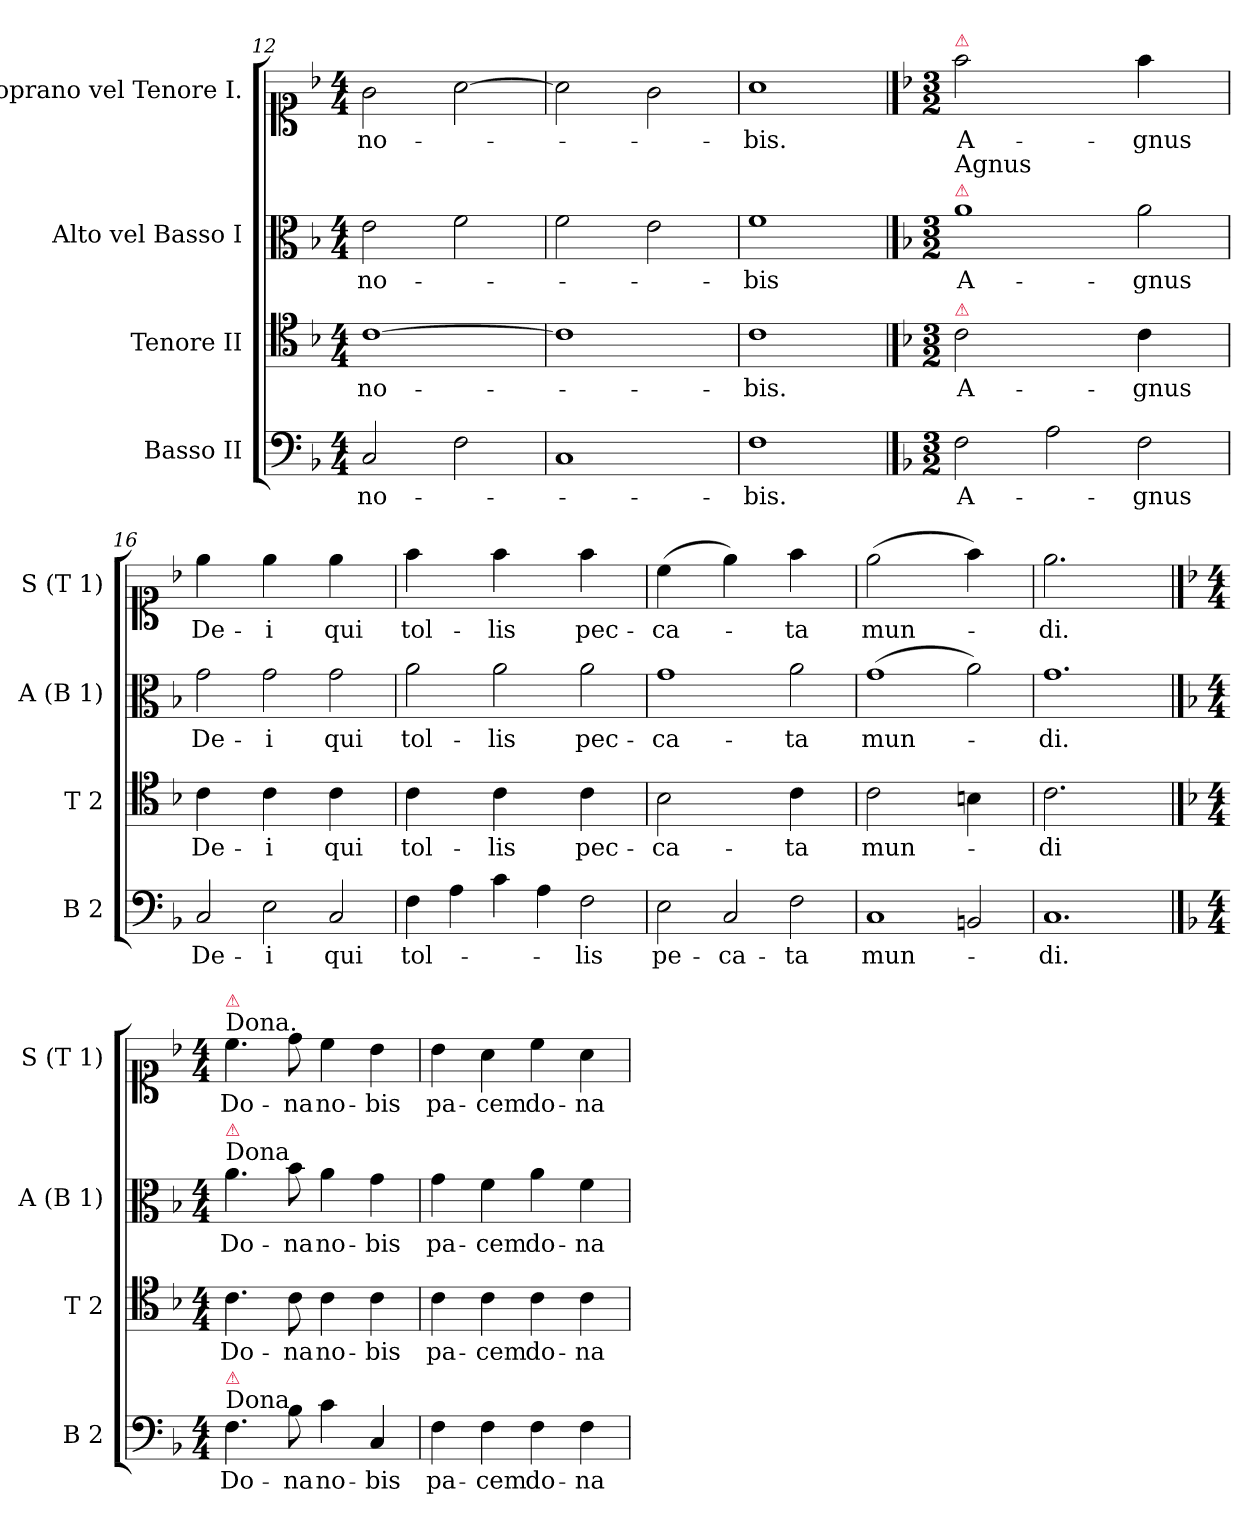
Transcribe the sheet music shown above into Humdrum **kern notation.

**kern	**text	**kern	**text	**kern	**text	**kern	**text
*part4	*part4	*part3	*part3	*part2	*part2	*part1	*part1
*staff4	*staff4	*staff3	*staff3	*staff2	*staff2	*staff1	*staff1
*I"Basso II	*	*I"Tenore II	*	*I"Alto vel Basso I	*	*I"Soprano vel Tenore I.	*
*I'B 2	*	*I'T 2	*	*I'A (B 1)	*	*I'S (T 1)	*
*clefF4	*	*clefC4	*	*clefC3	*	*clefC1	*
*k[b-]	*	*k[b-]	*	*k[b-]	*	*k[b-]	*
*M4/4	*	*M4/4	*	*M4/4	*	*M4/4	*
=12	=12	=12	=12	=12	=12	=12	=12
2C/	no-	[1c	no-	2e\	no-	2g\	no-
2F\	.	.	.	2f\	.	[2a\	.
=13	=13	=13	=13	=13	=13	=13	=13
1C	.	1c]	.	2f\	.	2a\]	.
.	.	.	.	2e\	.	2g\	.
=14	=14	=14	=14	=14	=14	=14	=14
1F	-bis.	1c	-bis.	1f	-bis	1a	-bis.
==15	==15	==15	==15	==15	==15	==15	==15
*	*	*	*	*	*	*k[b-]	*
*M3/2	*	*M3/2	*	*M3/2	*	*M3/2	*
!	!	!	!	!	!	!LO:TX:a:color=crimson:t=⚠	!
!	!	!	!	!LO:TX:a:color=crimson:t=⚠	!	!	!
!	!	!	!	!LO:TX:a:t=Agnus	!	!	!
!	!	!LO:TX:a:color=crimson:t=⚠	!	!	!	!	!
!	!	!LO:N:vis=2	!	!	!	!LO:N:vis=2	!
2F\	A-	1c	A-	1a	A-	1ff	A-
2A\	.	.	.	.	.	.	.
!	!	!LO:N:vis=4	!	!	!	!LO:N:vis=4	!
2F\	-gnus	2c\	-gnus	2a\	-gnus	2ff\	-gnus
=16	=16	=16	=16	=16	=16	=16	=16
!	!	!LO:N:vis=4	!	!	!	!LO:N:vis=4	!
2C/	De-	2c\	De-	2g\	De-	2ee\	De-
!	!	!LO:N:vis=4	!	!	!	!LO:N:vis=4	!
2E\	-i	2c\	-i	2g\	-i	2ee\	-i
!	!	!LO:N:vis=4	!	!	!	!LO:N:vis=4	!
2C/	qui	2c\	qui	2g\	qui	2ee\	qui
=17	=17	=17	=17	=17	=17	=17	=17
!	!	!LO:N:vis=4	!	!	!	!LO:N:vis=4	!
4F\	tol-	2c\	tol-	2a\	tol-	2ff\	tol-
4A\	.	.	.	.	.	.	.
!	!	!LO:N:vis=4	!	!	!	!LO:N:vis=4	!
4c\	.	2c\	-lis	2a\	-lis	2ff\	-lis
4A\	.	.	.	.	.	.	.
!	!	!LO:N:vis=4	!	!	!	!LO:N:vis=4	!
2F\	-lis	2c\	pec-	2a\	pec-	2ff\	pec-
=18	=18	=18	=18	=18	=18	=18	=18
!	!	!LO:N:vis=2	!	!	!	!LO:N:vis=4	!
2E\	pe[c]-	1B-	-ca-	1g	-ca-	(>2cc\	-ca-
!	!	!	!	!	!	!LO:N:vis=4	!
2C/	-ca-	.	.	.	.	2ee\)	.
!	!	!LO:N:vis=4	!	!	!	!LO:N:vis=4	!
2F\	-ta	2c\	-ta	2a\	-ta	2ff\	-ta
=19	=19	=19	=19	=19	=19	=19	=19
!	!	!LO:N:vis=2	!	!	!	!LO:N:vis=2	!
1C	mun-	1c	mun-	(>1g	mun-	(>1ee	mun-
!	!	!LO:N:vis=4	!	!	!	!LO:N:vis=4	!
2BBn/	.	2Bn\	.	2a\)	.	2ff\)	.
=20	=20	=20	=20	=20	=20	=20	=20
!	!	!LO:N:vis=2.	!	!	!	!LO:N:vis=2.	!
1.C	-di.	1.c	-di	1.g	-di.	1.ee	-di.
==21	==21	==21	==21	==21	==21	==21	==21
*	*	*	*	*	*	*k[b-]	*
*M4/4	*	*M4/4	*	*M4/4	*	*M4/4	*
!	!	!	!	!	!	!LO:TX:a:t=Dona.	!
!	!	!	!	!	!	!LO:TX:a:color=crimson:t=⚠	!
!	!	!	!	!LO:TX:a:t=Dona	!	!	!
!	!	!	!	!LO:TX:a:color=crimson:t=⚠	!	!	!
!LO:TX:a:t=Dona	!	!	!	!	!	!	!
!LO:TX:a:color=crimson:t=⚠	!	!	!	!	!	!	!
4.F\	Do-	4.c\	Do-	4.a\	Do-	4.cc\	Do-
8B-\	-na	8c\	-na	8b-\	-na	8dd\	-na
4c\	no-	4c\	no-	4a\	no-	4cc\	no-
4C/	-bis	4c\	-bis	4g\	-bis	4b-\	-bis
=22	=22	=22	=22	=22	=22	=22	=22
4F\	pa-	4c\	pa-	4g\	pa-	4b-\	pa-
4F\	-cem	4c\	-cem	4f\	-cem	4a\	-cem
4F\	do-	4c\	do-	4a\	do-	4cc\	do-
4F\	-na	4c\	-na	4f\	-na	4a\	-na
=	=	=	=	=	=	=	=
*-	*-	*-	*-	*-	*-	*-	*-
